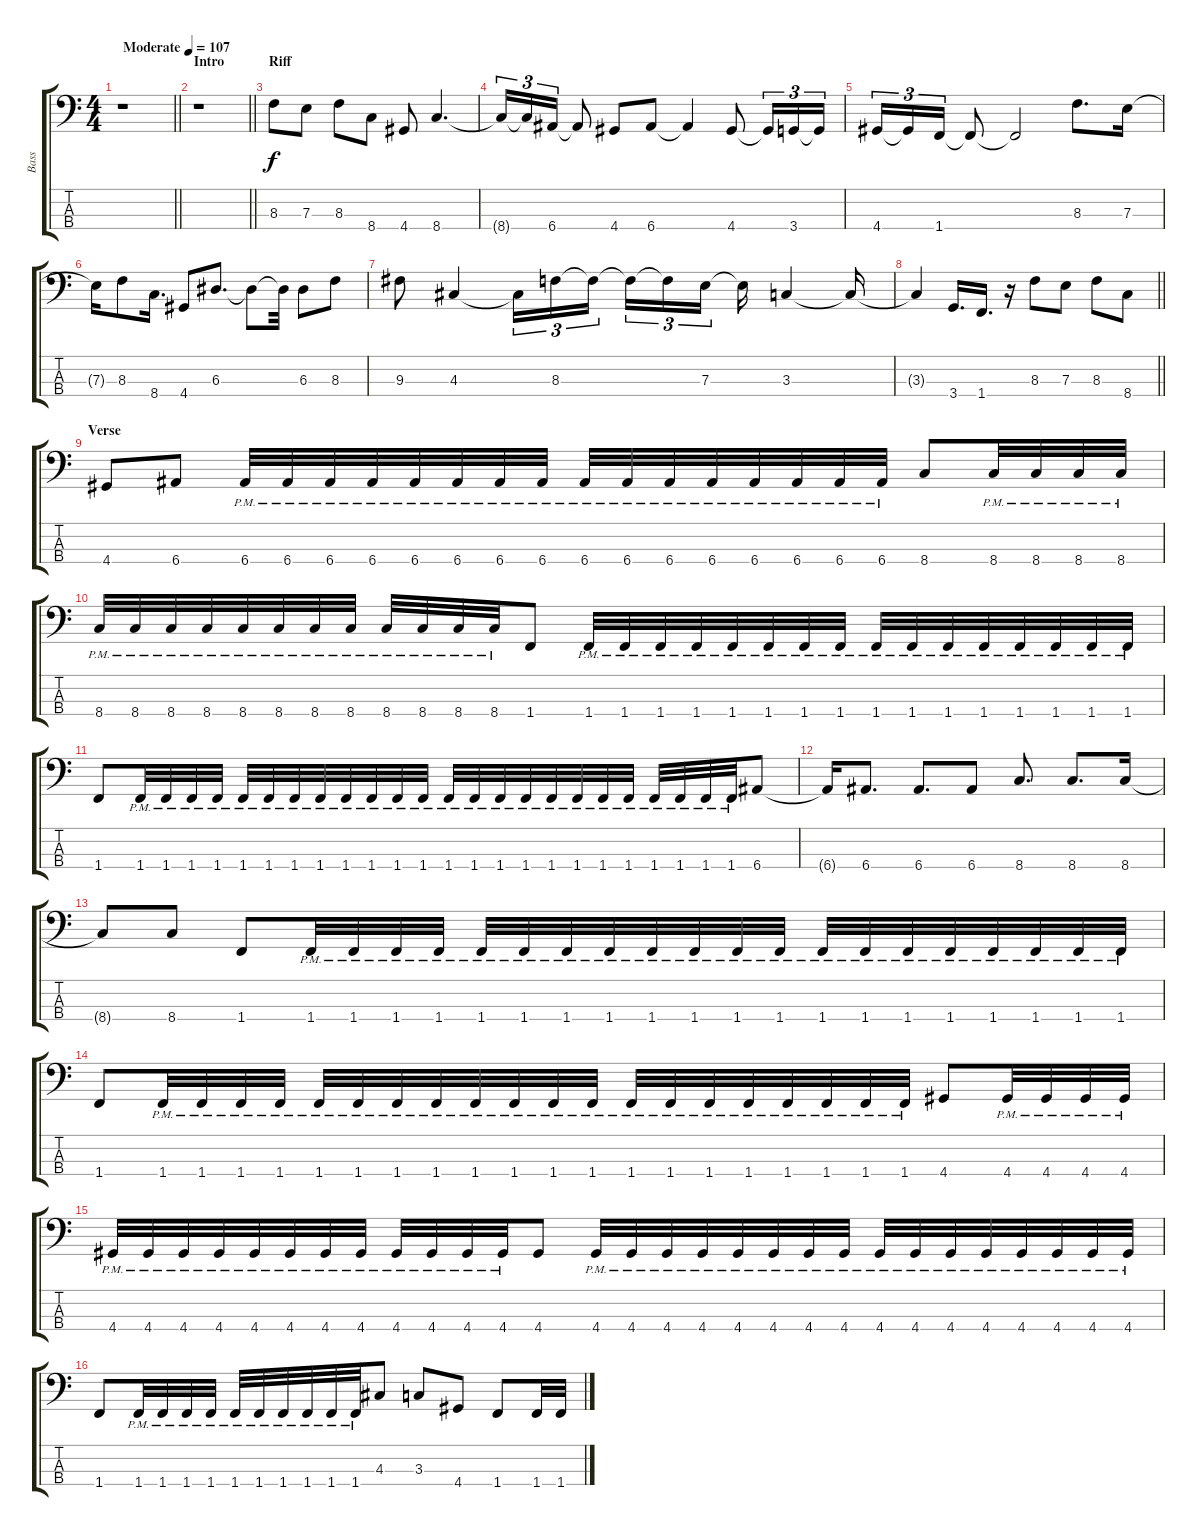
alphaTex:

\track ("Bass" "Bass") {instrument electricbasspick}
\staff {score tabs}
\tuning (G2 D2 A1 E1) {hide}
\ts (4 4)
\tempo (107 "Moderate")
\clef f4
\barLineRight lightlight
\ks c
r.1{dy f instrument electricbasspick} |
\section ("" "Intro")
\barLineRight lightlight
r.1 |
\section ("" "Riff")
8.3.8 7.3.8 8.3.8 8.4.8 4.4.8 8.4.4{d} |
8.4{t}.16{tu (3 2)} 8.4{t}.16{tu (3 2)} 6.4.16{tu (3 2)} 6.4{t}.8 4.4.8 6.4.8 6.4{t}.4 4.4.8 4.4{t}.16{tu (3 2)} 3.4.16{tu (3 2)} 3.4{t}.16{tu (3 2)} |
4.4.16{tu (3 2)} 4.4{t}.16{tu (3 2)} 1.4.16{tu (3 2)} 1.4{t}.8 1.4{t}.2 8.3.8{d} 7.3.16 |
7.3{t}.16 8.3.8 8.4.16{d} 4.4.8 6.3.8{d} 6.3{t}.8 6.3{t}.32 6.3.8 8.3.8 |
9.3.8 4.3.4 4.3{t}.16{tu (3 2)} 8.3.16{tu (3 2)} 8.3{t}.16{tu (3 2)} 8.3{t}.16{tu (3 2)} 8.3{t}.16{tu (3 2)} 7.3.16{tu (3 2) beam splitsecondary} 7.3{t}.16 3.3.4 3.3{t}.16 |
\barLineRight lightlight
3.3{t}.4 3.4.16{d} 1.4.16{d} r.16 8.3.8 7.3.8 8.3.8 8.4.8 |
\section ("" "Verse")
4.4.8 6.4.8 6.4{pm}.32 6.4{pm}.32 6.4{pm}.32 6.4{pm}.32 6.4{pm}.32 6.4{pm}.32 6.4{pm}.32 6.4{pm}.32 6.4{pm}.32 6.4{pm}.32 6.4{pm}.32 6.4{pm}.32 6.4{pm}.32 6.4{pm}.32 6.4{pm}.32 6.4{pm}.32 8.4.8 8.4{pm}.32 8.4{pm}.32 8.4{pm}.32 8.4{pm}.32 |
8.4{pm}.32 8.4{pm}.32 8.4{pm}.32 8.4{pm}.32 8.4{pm}.32 8.4{pm}.32 8.4{pm}.32 8.4{pm}.32 8.4{pm}.32 8.4{pm}.32 8.4{pm}.32 8.4{pm}.32 1.4.8 1.4{pm}.32 1.4{pm}.32 1.4{pm}.32 1.4{pm}.32 1.4{pm}.32 1.4{pm}.32 1.4{pm}.32 1.4{pm}.32 1.4{pm}.32 1.4{pm}.32 1.4{pm}.32 1.4{pm}.32 1.4{pm}.32 1.4{pm}.32 1.4{pm}.32 1.4{pm}.32 |
1.4.8 1.4{pm}.32 1.4{pm}.32 1.4{pm}.32 1.4{pm}.32 1.4{pm}.32 1.4{pm}.32 1.4{pm}.32 1.4{pm}.32 1.4{pm}.32 1.4{pm}.32 1.4{pm}.32 1.4{pm}.32 1.4{pm}.32 1.4{pm}.32 1.4{pm}.32 1.4{pm}.32 1.4{pm}.32 1.4{pm}.32 1.4{pm}.32 1.4{pm}.32 1.4{pm}.32 1.4{pm}.32 1.4{pm}.32 1.4{pm}.32 6.4.8 |
6.4{t}.16 6.4.8{d} 6.4.8{d} 6.4.8 8.4.8{d} 8.4.8{d} 8.4.16 |
8.4{t}.8 8.4.8 1.4.8 1.4{pm}.32 1.4{pm}.32 1.4{pm}.32 1.4{pm}.32 1.4{pm}.32 1.4{pm}.32 1.4{pm}.32 1.4{pm}.32 1.4{pm}.32 1.4{pm}.32 1.4{pm}.32 1.4{pm}.32 1.4{pm}.32 1.4{pm}.32 1.4{pm}.32 1.4{pm}.32 1.4{pm}.32 1.4{pm}.32 1.4{pm}.32 1.4{pm}.32 |
1.4.8 1.4{pm}.32 1.4{pm}.32 1.4{pm}.32 1.4{pm}.32 1.4{pm}.32 1.4{pm}.32 1.4{pm}.32 1.4{pm}.32 1.4{pm}.32 1.4{pm}.32 1.4{pm}.32 1.4{pm}.32 1.4{pm}.32 1.4{pm}.32 1.4{pm}.32 1.4{pm}.32 1.4{pm}.32 1.4{pm}.32 1.4{pm}.32 1.4{pm}.32 4.4.8 4.4{pm}.32 4.4{pm}.32 4.4{pm}.32 4.4{pm}.32 |
4.4{pm}.32 4.4{pm}.32 4.4{pm}.32 4.4{pm}.32 4.4{pm}.32 4.4{pm}.32 4.4{pm}.32 4.4{pm}.32 4.4{pm}.32 4.4{pm}.32 4.4{pm}.32 4.4{pm}.32 4.4.8 4.4{pm}.32 4.4{pm}.32 4.4{pm}.32 4.4{pm}.32 4.4{pm}.32 4.4{pm}.32 4.4{pm}.32 4.4{pm}.32 4.4{pm}.32 4.4{pm}.32 4.4{pm}.32 4.4{pm}.32 4.4{pm}.32 4.4{pm}.32 4.4{pm}.32 4.4{pm}.32 |
1.4.8 1.4{pm}.32 1.4{pm}.32 1.4{pm}.32 1.4{pm}.32 1.4{pm}.32 1.4{pm}.32 1.4{pm}.32 1.4{pm}.32 1.4{pm}.32 1.4{pm}.32 4.3.8 3.3.8 4.4.8 1.4.8 1.4.32 1.4.32
